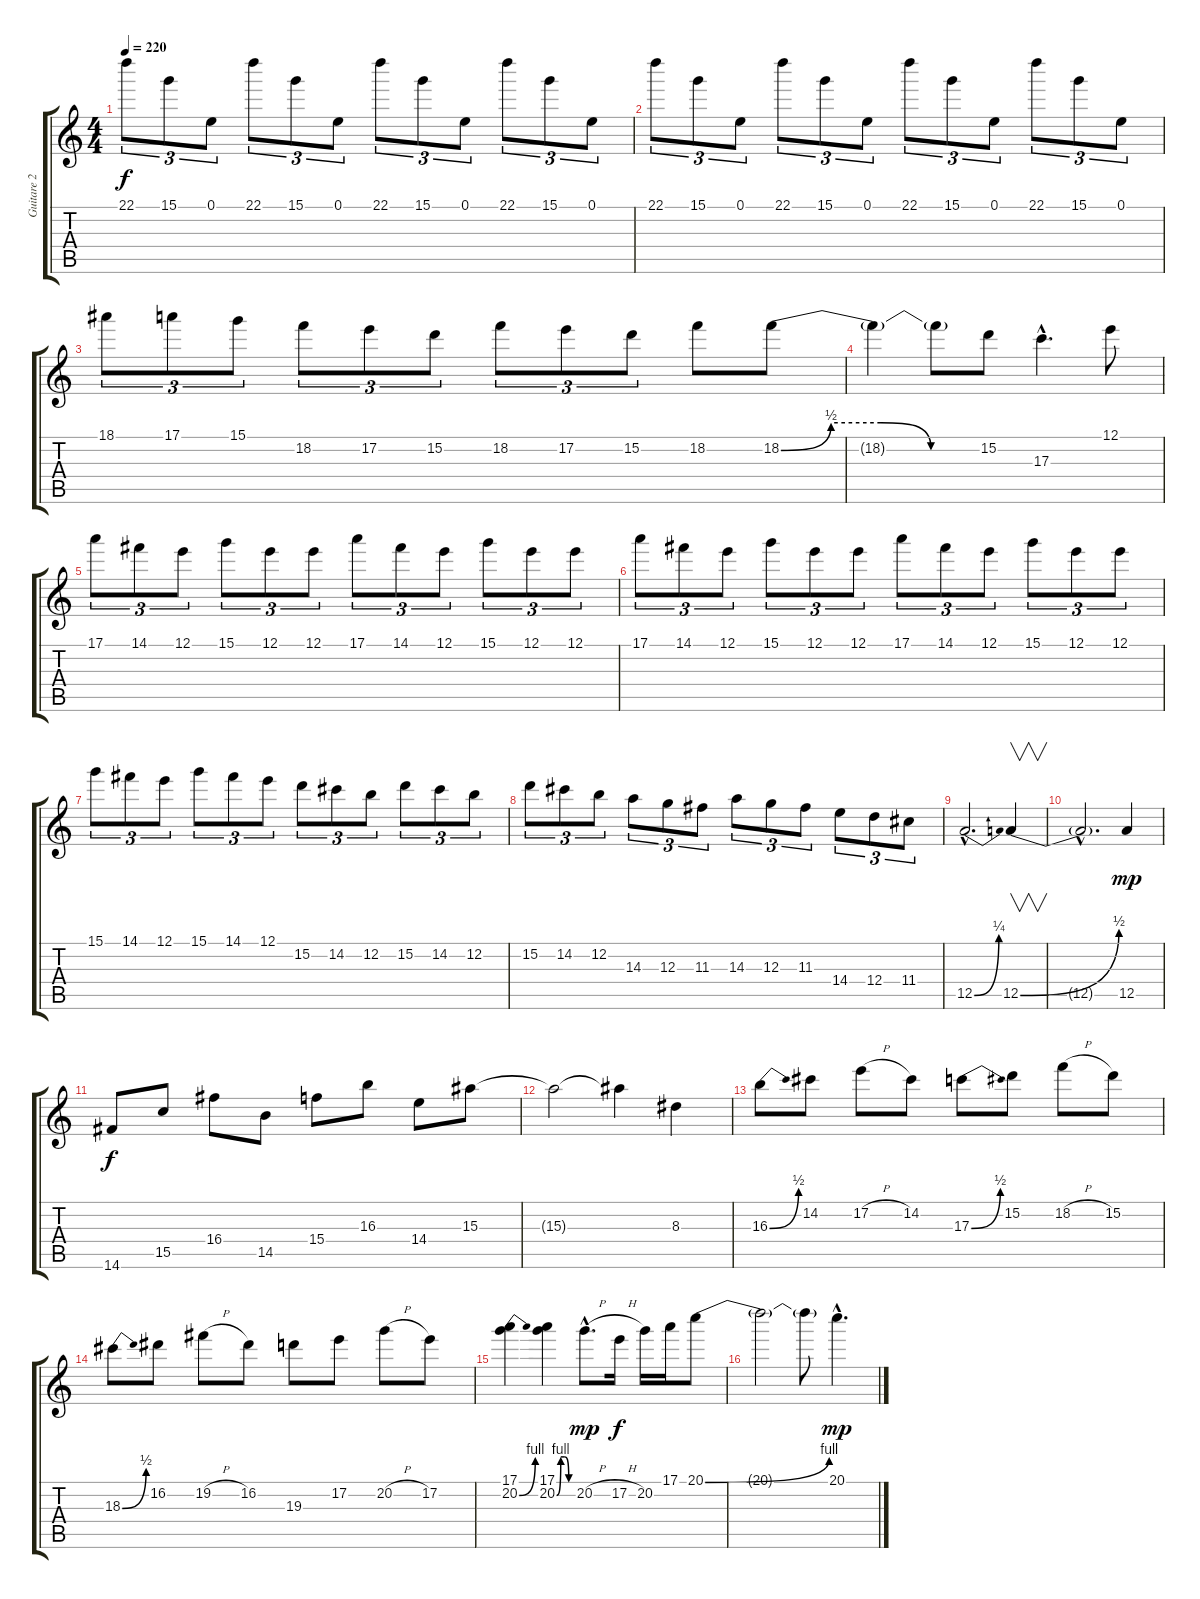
\track ("Guitare 2" "Guitare 2") {instrument distortionguitar}
\staff {score tabs}
\tuning (E4 B3 G3 D3 A2 E2) {hide}
\ts (4 4)
\tempo 220
\clef g2
\ks c
22.1.8{tu (3 2) dy f} 15.1.8{tu (3 2)} 0.1.8{tu (3 2)} 22.1.8{tu (3 2)} 15.1.8{tu (3 2)} 0.1.8{tu (3 2)} 22.1.8{tu (3 2)} 15.1.8{tu (3 2)} 0.1.8{tu (3 2)} 22.1.8{tu (3 2)} 15.1.8{tu (3 2)} 0.1.8{tu (3 2)} |
22.1.8{tu (3 2)} 15.1.8{tu (3 2)} 0.1.8{tu (3 2)} 22.1.8{tu (3 2)} 15.1.8{tu (3 2)} 0.1.8{tu (3 2)} 22.1.8{tu (3 2)} 15.1.8{tu (3 2)} 0.1.8{tu (3 2)} 22.1.8{tu (3 2)} 15.1.8{tu (3 2)} 0.1.8{tu (3 2)} |
18.1.8{tu (3 2)} 17.1.8{tu (3 2)} 15.1.8{tu (3 2)} 18.2.8{tu (3 2)} 17.2.8{tu (3 2)} 15.2.8{tu (3 2)} 18.2.8{tu (3 2)} 17.2.8{tu (3 2)} 15.2.8{tu (3 2)} 18.2.8 18.2{be (custom 0 0 15 2 30 2 45 0 60 0)}.8 |
18.2{t}.4 18.2{t}.8 15.2.8 17.3{hac}.4{d} 12.1.8 |
17.1.8{tu (3 2)} 14.1.8{tu (3 2)} 12.1.8{tu (3 2)} 15.1.8{tu (3 2)} 12.1.8{tu (3 2)} 12.1.8{tu (3 2)} 17.1.8{tu (3 2)} 14.1.8{tu (3 2)} 12.1.8{tu (3 2)} 15.1.8{tu (3 2)} 12.1.8{tu (3 2)} 12.1.8{tu (3 2)} |
17.1.8{tu (3 2)} 14.1.8{tu (3 2)} 12.1.8{tu (3 2)} 15.1.8{tu (3 2)} 12.1.8{tu (3 2)} 12.1.8{tu (3 2)} 17.1.8{tu (3 2)} 14.1.8{tu (3 2)} 12.1.8{tu (3 2)} 15.1.8{tu (3 2)} 12.1.8{tu (3 2)} 12.1.8{tu (3 2)} |
15.1.8{tu (3 2)} 14.1.8{tu (3 2)} 12.1.8{tu (3 2)} 15.1.8{tu (3 2)} 14.1.8{tu (3 2)} 12.1.8{tu (3 2)} 15.2.8{tu (3 2)} 14.2.8{tu (3 2)} 12.2.8{tu (3 2)} 15.2.8{tu (3 2)} 14.2.8{tu (3 2)} 12.2.8{tu (3 2)} |
15.2.8{tu (3 2)} 14.2.8{tu (3 2)} 12.2.8{tu (3 2)} 14.3.8{tu (3 2)} 12.3.8{tu (3 2)} 11.3.8{tu (3 2)} 14.3.8{tu (3 2)} 12.3.8{tu (3 2)} 11.3.8{tu (3 2)} 14.4.8{tu (3 2)} 12.4.8{tu (3 2)} 11.4.8{tu (3 2)} |
12.5{be (bend 0 0 60 1) hac}.2{d} 12.5{be (bend 0 0 60 2)}.4{v} |
12.5{hac t}.2{d} 12.5.4{dy mp} |
14.6.8{dy f} 15.5.8 16.4.8 14.5.8 15.4.8 16.3.8 14.4.8 15.3.8 |
15.3{t}.2 15.3{t}.4 8.3.4 |
16.3{be (bend 0 0 60 2)}.8 14.2.8 17.2{h}.8 14.2.8 17.3{be (bend 0 0 60 2)}.8 15.2.8 18.2{h}.8 15.2.8 |
18.3{be (bend 0 0 60 2)}.8 16.2.8 19.2{h}.8 16.2.8 19.3.8 17.2.8 20.2{h}.8 17.2.8 |
(17.1 20.2{be (bend 0 0 60 4)}).4 (17.1 20.2{be (custom 0 0 15 4 30 4 45 0 60 0)}).4 20.2{h hac}.8{d dy mp} 17.2{h}.16{dy f} 20.2.16 17.1.16 20.1{be (bend 0 0 60 4)}.8 |
20.1{t}.2 20.1{t}.8 20.1{hac}.4{d dy mp}
